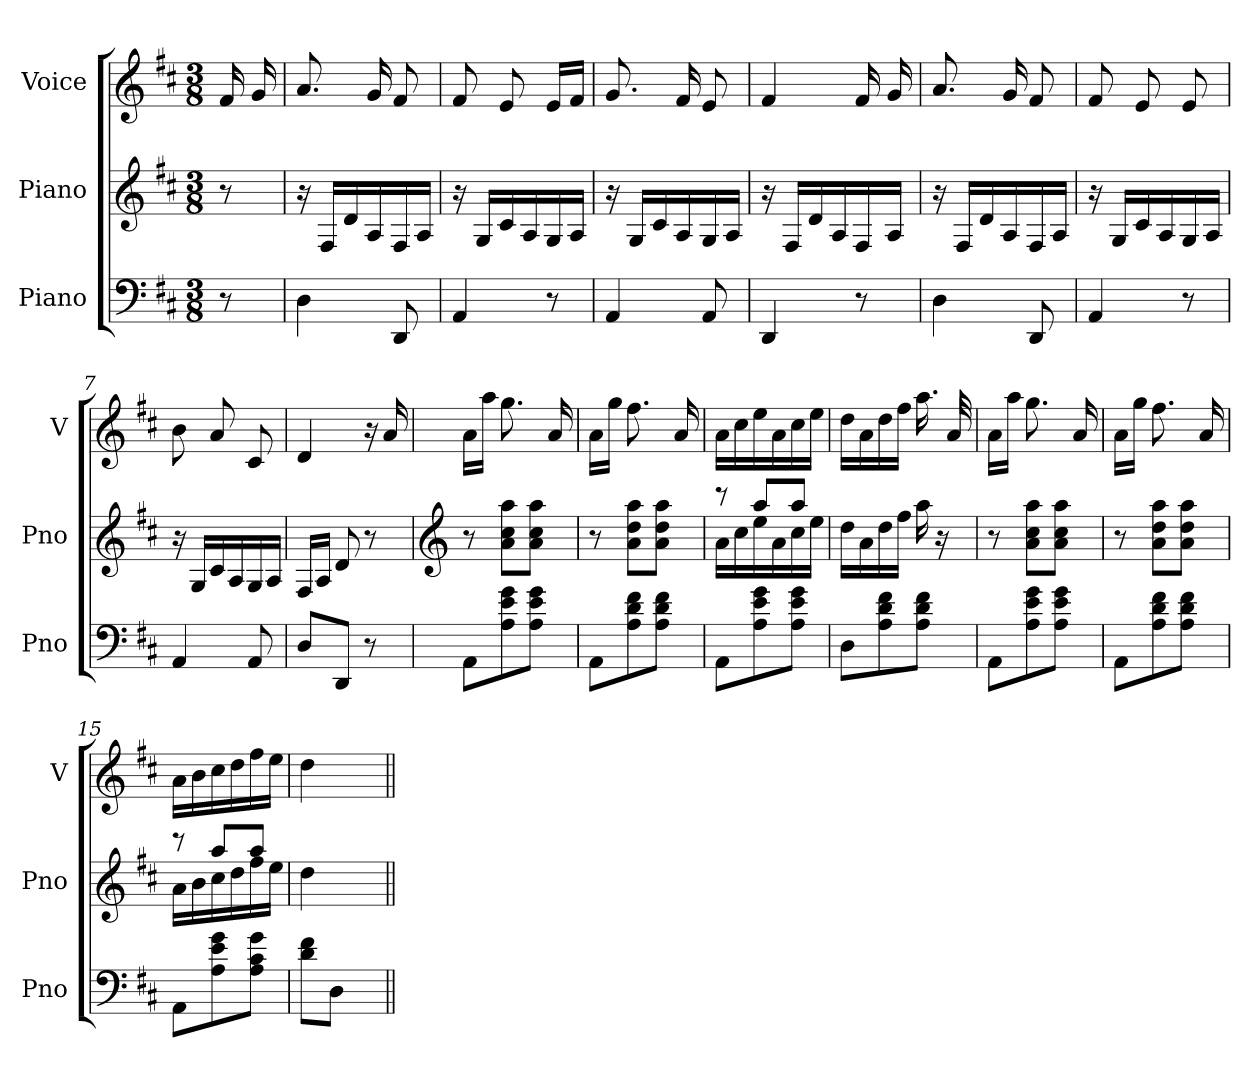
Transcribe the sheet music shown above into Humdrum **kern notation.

**kern	**kern	**kern
*part3	*part2	*part1
*staff3	*staff2	*staff1
*I"Piano	*I"Piano	*I"Voice
*I'Pno	*I'Pno	*I'V
*clefF4	*clefG2	*clefG2
*k[f#c#]	*k[f#c#]	*k[f#c#]
*M3/8	*M3/8	*M3/8
*MM92	*MM92	*MM92
=	=	=
8r	8r	16f#/
.	.	16g/
=1	=1	=1
4D\	16r	8.a/
.	16F#/LL	.
.	16d/	.
.	16A/	16g/
8DD/	16F#/	8f#/
.	16A/JJ	.
=2	=2	=2
4AA/	16r	8f#/
.	16G/LL	.
.	16c#/	8e/
.	16A/	.
8r	16G/	16e/LL
.	16A/JJ	16f#/JJ
=3	=3	=3
4AA/	16r	8.g/
.	16G/LL	.
.	16c#/	.
.	16A/	16f#/
8AA/	16G/	8e/
.	16A/JJ	.
=4	=4	=4
4DD/	16r	4f#/
.	16F#/LL	.
.	16d/	.
.	16A/	.
8r	16F#/	16f#/
.	16A/JJ	16g/
=5	=5	=5
4D\	16r	8.a/
.	16F#/LL	.
.	16d/	.
.	16A/	16g/
8DD/	16F#/	8f#/
.	16A/JJ	.
!!LO:LB:g=z
=6	=6	=6
4AA/	16r	8f#/
.	16G/LL	.
.	16c#/	8e/
.	16A/	.
8r	16G/	8e/
.	16A/JJ	.
=7	=7	=7
4AA/	16r	8b\
.	16G/LL	.
.	16c#/	8a/
.	16A/	.
8AA/	16G/	8c#/
.	16A/JJ	.
=8	=8	=8
8D/L	16F#/LL	4d/
.	16A/JJ	.
8DD/J	8d/	.
8r	8r	16r
.	.	16a/
=9	=9	=9
*	*clefG2	*
8AA\L	8r	16a\LL
.	.	16aa\JJ
8A\ 8e\ 8g\	8a\ 8cc#\ 8aa\L	8.gg\
8A\ 8e\ 8g\J	8a\ 8cc#\ 8aa\J	.
.	.	16a/
=10	=10	=10
8AA\L	8r	16a\LL
.	.	16gg\JJ
8A\ 8d\ 8f#\	8a\ 8dd\ 8aa\L	8.ff#\
8A\ 8d\ 8f#\J	8a\ 8dd\ 8aa\J	.
.	.	16a/
=11	=11	=11
*	*^	*
8AA\L	8r	16a\LL	16a\LL
.	.	16cc#\	16cc#\
8A\ 8e\ 8g\	8aa/L	16ee\	16ee\
.	.	16a\	16a\
8A\ 8e\ 8g\J	8aa/J	16cc#\	16cc#\
.	.	16ee\JJ	16ee\JJ
*	*v	*v	*
!!LO:LB:g=z
=12	=12	=12
8D\L	16dd\LL	16dd\LL
.	16a\	16a\
8A\ 8d\ 8f#\	16dd\	16dd\
.	16ff#\JJ	16ff#\JJ
8A\ 8d\ 8f#\J	16aa\	16.aa\
.	16r	.
.	.	32a/
=13	=13	=13
8AA\L	8r	16a\LL
.	.	16aa\JJ
8A\ 8e\ 8g\	8a\ 8cc#\ 8aa\L	8.gg\
8A\ 8e\ 8g\J	8a\ 8cc#\ 8aa\J	.
.	.	16a/
=14	=14	=14
8AA\L	8r	16a\LL
.	.	16gg\JJ
8A\ 8d\ 8f#\	8a\ 8dd\ 8aa\L	8.ff#\
8A\ 8d\ 8f#\J	8a\ 8dd\ 8aa\J	.
.	.	16a/
=15	=15	=15
*	*^	*
8AA\L	8r	16a\LL	16a\LL
.	.	16b\	16b\
8A\ 8e\ 8g\	8aa/L	16cc#\	16cc#\
.	.	16dd\	16dd\
8A\ 8c#\ 8g\J	8aa/J	16ff#\	16ff#\
.	.	16ee\JJ	16ee\JJ
*	*v	*v	*
=16	=16	=16
8d\ 8f#\L	4dd\	4dd\
8D\J	.	.
8ryy	8ryy	8ryy
=||	=||	=||
*-	*-	*-
